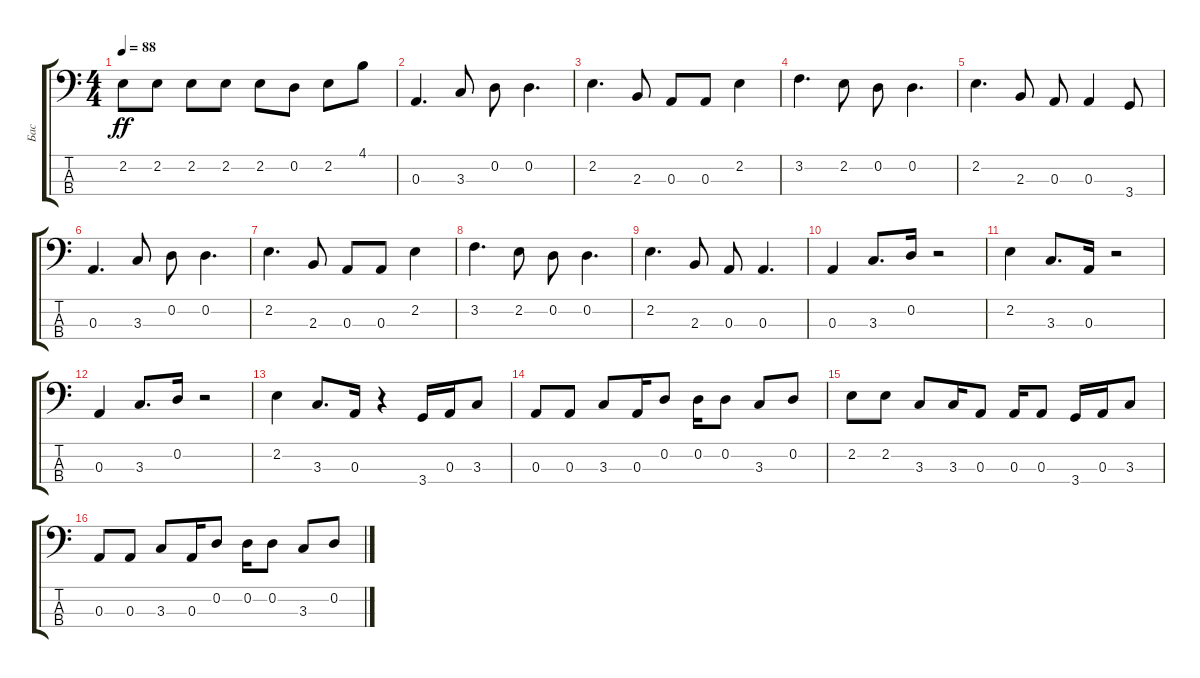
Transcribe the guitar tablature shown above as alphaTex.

\track ("Бас" "Бас") {instrument electricbassfinger}
\staff {score tabs}
\tuning (G2 D2 A1 E1) {hide}
\ts (4 4)
\tempo 88
\clef f4
\ks c
2.2.8{dy ff} 2.2.8 2.2.8 2.2.8 2.2.8 0.2.8 2.2.8 4.1.8 |
0.3.4{d} 3.3.8 0.2.8 0.2.4{d} |
2.2.4{d} 2.3.8 0.3.8 0.3.8 2.2.4 |
3.2.4{d} 2.2.8 0.2.8 0.2.4{d} |
2.2.4{d} 2.3.8 0.3.8 0.3.4 3.4.8 |
0.3.4{d} 3.3.8 0.2.8 0.2.4{d} |
2.2.4{d} 2.3.8 0.3.8 0.3.8 2.2.4 |
3.2.4{d} 2.2.8 0.2.8 0.2.4{d} |
2.2.4{d} 2.3.8 0.3.8 0.3.4{d} |
0.3.4 3.3.8{d} 0.2.16 r.2 |
2.2.4 3.3.8{d} 0.3.16 r.2 |
0.3.4 3.3.8{d} 0.2.16 r.2 |
2.2.4 3.3.8{d} 0.3.16 r.4 3.4.16 0.3.16 3.3.8 |
0.3.8 0.3.8 3.3.8 0.3.16 0.2.8 0.2.16 0.2.8 3.3.8 0.2.8 |
2.2.8 2.2.8 3.3.8 3.3.16 0.3.8 0.3.16 0.3.8 3.4.16 0.3.16 3.3.8 |
0.3.8 0.3.8 3.3.8 0.3.16 0.2.8 0.2.16 0.2.8 3.3.8 0.2.8
